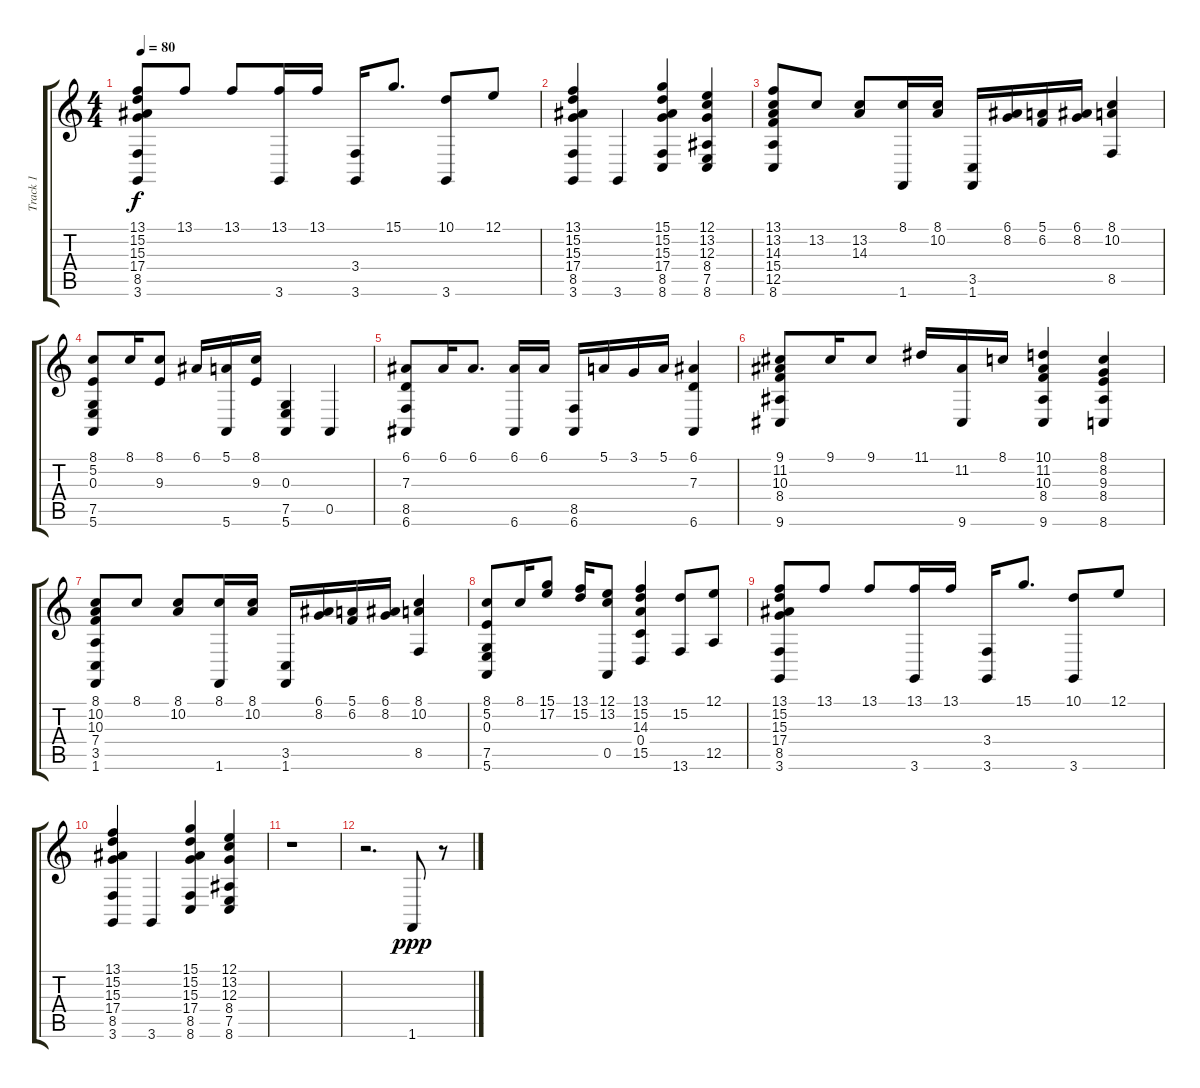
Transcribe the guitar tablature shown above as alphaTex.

\track ("Track 1" "Track 1") {instrument brightacousticpiano}
\staff {score tabs}
\tuning (E4 B3 G3 D3 A2 E2) {hide}
\ts (4 4)
\tempo 80
\clef g2
\ks c
(13.1 15.2 15.3 17.4 8.5 3.6).8{dy f} 13.1.8 13.1.8 (13.1 3.6).16 13.1.16 (3.4 3.6).16 15.1.8{d} (10.1 3.6).8 12.1.8 |
(13.1 15.2 15.3 17.4 8.5 3.6).4 3.6.4 (15.1 15.2 15.3 17.4 8.5 8.6).4 (12.1 13.2 12.3 8.4 7.5 8.6).4 |
(13.1 13.2 14.3 15.4 12.5 8.6).8{volume 16} 13.2.8{volume 16} (13.2 14.3).8{volume 15} (8.1 1.6).16{volume 15} (8.1 10.2).16{volume 15} (3.5 1.6).16{volume 15} (6.1 8.2).16{volume 15} (5.1 6.2).16{volume 14} (6.1 8.2).16{volume 14} (8.1 10.2 8.5).4{volume 14} |
(8.1 5.2 0.3 7.5 5.6).8{volume 14} 8.1.16{volume 13} (8.1 9.3).8{volume 13} 6.1.16{volume 13} (5.1 5.6).16{volume 13} (8.1 9.3).16{volume 13} (0.3 7.5 5.6).4{volume 12} 0.5.4{volume 12} |
(6.1 7.3 8.5 6.6).8{volume 11} 6.1.16{volume 11} 6.1.8{d volume 11} (6.1 6.6).16{volume 10} 6.1.16{volume 10} (8.5 6.6).16{volume 10} 5.1.16{volume 10} 3.1.16{volume 10} 5.1.16{volume 10} (6.1 7.3 6.6).4{volume 10} |
(9.1 11.2 10.3 8.4 9.6).8{volume 9} 9.1.16{volume 9} 9.1.8{volume 9} 11.1.16{volume 8} (11.2 9.6).16{volume 8} 8.1.16{volume 8} (10.1 11.2 10.3 8.4 9.6).4{volume 8} (8.1 8.2 9.3 8.4 8.6).4{volume 7} |
(8.1 10.2 10.3 7.4 3.5 1.6).8{volume 7} 8.1.8{volume 7} (8.1 10.2).8{volume 6} (8.1 1.6).16{volume 6} (8.1 10.2).16{volume 6} (3.5 1.6).16{volume 6} (6.1 8.2).16{volume 6} (5.1 6.2).16{volume 6} (6.1 8.2).16{volume 5} (8.1 10.2 8.5).4{volume 5} |
(8.1 5.2 0.3 7.5 5.6).8{volume 5} 8.1.16{volume 4} (15.1 17.2).8{volume 4} (13.1 15.2).16{volume 4} (12.1 13.2 0.5).8{volume 4} (13.1 15.2 14.3 0.4 15.5).4{volume 4} (15.2 13.6).8{volume 3} (12.1 12.5).8{volume 3} |
(13.1 15.2 15.3 17.4 8.5 3.6).8{volume 2} 13.1.8{volume 2} 13.1.8{volume 2} (13.1 3.6).16{volume 2} 13.1.16{volume 1} (3.4 3.6).16{volume 1} 15.1.8{d volume 1} (10.1 3.6).8{volume 1} 12.1.8{volume 0} |
(13.1 15.2 15.3 17.4 8.5 3.6).4{volume 0} 3.6.4 (15.1 15.2 15.3 17.4 8.5 8.6).4 (12.1 13.2 12.3 8.4 7.5 8.6).4 |
r.1 |
r.2{d} 1.6.8{dy ppp} r.8
